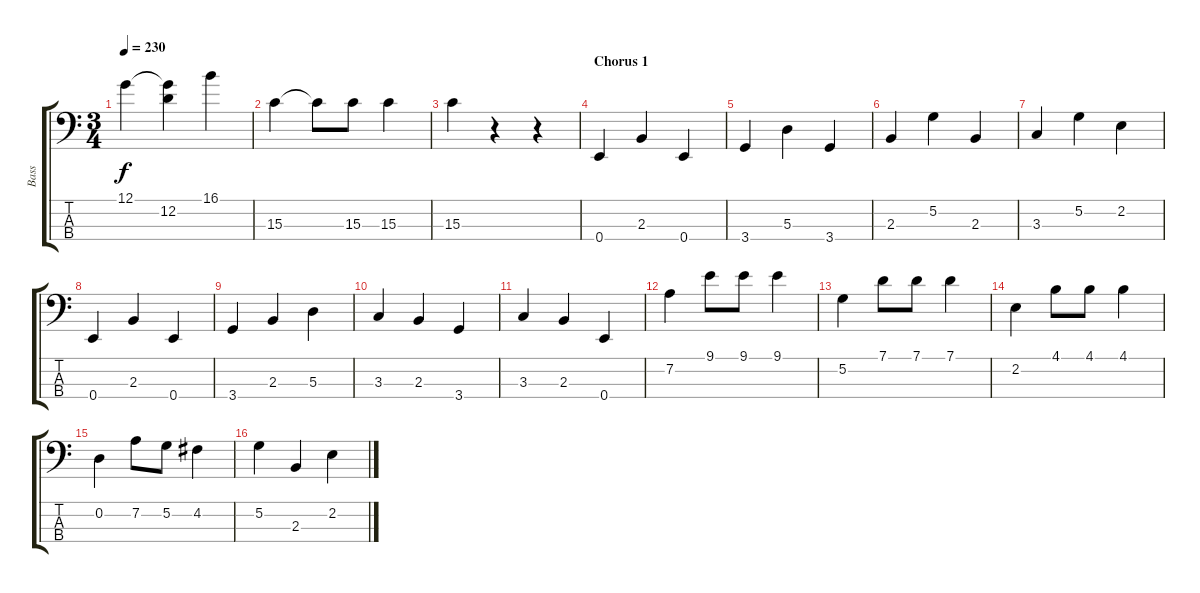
\track ("Bass" "Bass") {instrument acousticbass}
\staff {score tabs}
\tuning (G2 D2 A1 E1) {hide}
\ts (3 4)
\tempo 230
\clef f4
\ks c
12.1.4{dy f} (12.1{t} 12.2).4 16.1.4 |
15.3.4 15.3{t}.8 15.3.8 15.3.4 |
15.3.4 r.4 r.4 |
\section ("" "Chorus 1")
0.4.4 2.3.4 0.4.4 |
3.4.4 5.3.4 3.4.4 |
2.3.4 5.2.4 2.3.4 |
3.3.4 5.2.4 2.2.4 |
0.4.4 2.3.4 0.4.4 |
3.4.4 2.3.4 5.3.4 |
3.3.4 2.3.4 3.4.4 |
3.3.4 2.3.4 0.4.4 |
7.2.4 9.1.8 9.1.8 9.1.4 |
5.2.4 7.1.8 7.1.8 7.1.4 |
2.2.4 4.1.8 4.1.8 4.1.4 |
0.2.4 7.2.8 5.2.8 4.2.4 |
5.2.4 2.3.4 2.2.4
